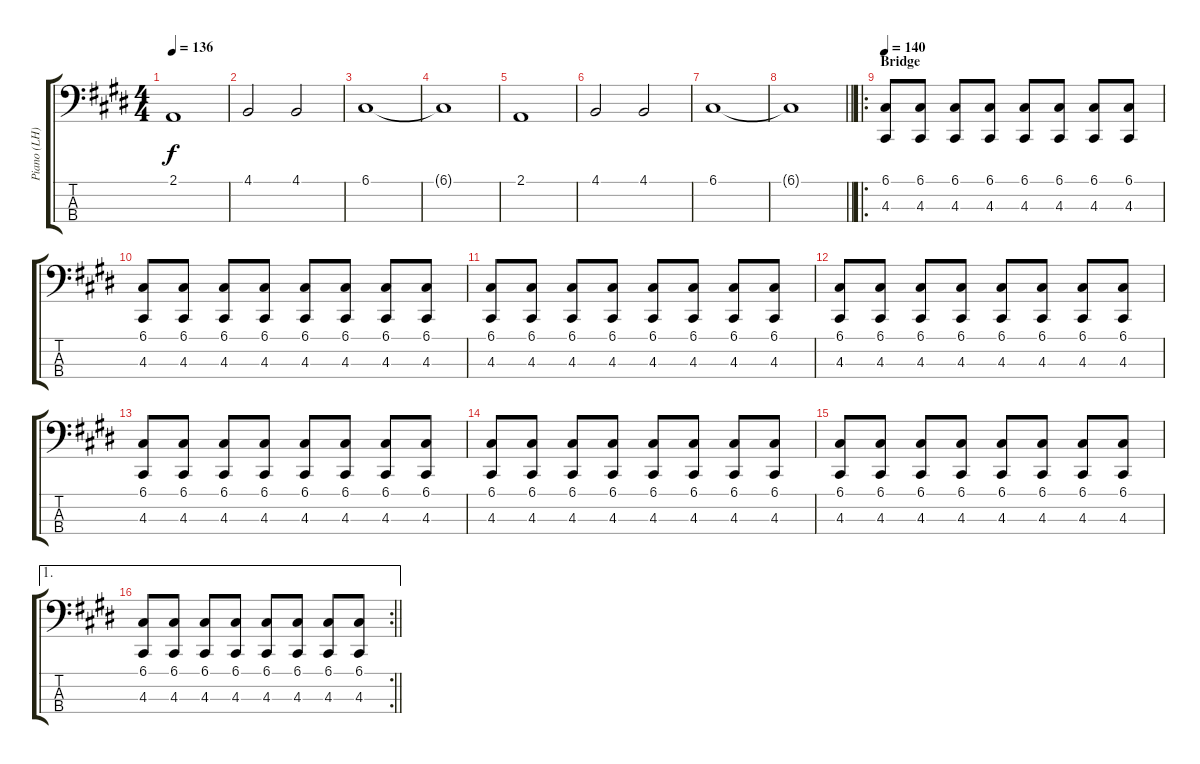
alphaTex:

\track ("Piano (LH)" "Piano (LH)") {instrument acousticgrandpiano}
\staff {score tabs}
\tuning (G2 D2 A1 E1) {hide}
\ts (4 4)
\tempo 136
\clef f4
\ks e
2.1.1{dy f} |
4.1.2 4.1.2 |
6.1.1 |
6.1{t}.1 |
2.1.1 |
4.1.2 4.1.2 |
6.1.1 |
\barLineRight lightlight
6.1{t}.1 |
\ro
\section ("" "Bridge")
\tempo 140
(6.1 4.3).8{volume 9} (6.1 4.3).8 (6.1 4.3).8 (6.1 4.3).8 (6.1 4.3).8 (6.1 4.3).8 (6.1 4.3).8 (6.1 4.3).8 |
(6.1 4.3).8 (6.1 4.3).8 (6.1 4.3).8 (6.1 4.3).8 (6.1 4.3).8 (6.1 4.3).8 (6.1 4.3).8 (6.1 4.3).8 |
(6.1 4.3).8 (6.1 4.3).8 (6.1 4.3).8 (6.1 4.3).8 (6.1 4.3).8 (6.1 4.3).8 (6.1 4.3).8 (6.1 4.3).8 |
(6.1 4.3).8 (6.1 4.3).8 (6.1 4.3).8 (6.1 4.3).8 (6.1 4.3).8 (6.1 4.3).8 (6.1 4.3).8 (6.1 4.3).8 |
(6.1 4.3).8 (6.1 4.3).8 (6.1 4.3).8 (6.1 4.3).8 (6.1 4.3).8 (6.1 4.3).8 (6.1 4.3).8 (6.1 4.3).8 |
(6.1 4.3).8 (6.1 4.3).8 (6.1 4.3).8 (6.1 4.3).8 (6.1 4.3).8 (6.1 4.3).8 (6.1 4.3).8 (6.1 4.3).8 |
(6.1 4.3).8 (6.1 4.3).8 (6.1 4.3).8 (6.1 4.3).8 (6.1 4.3).8 (6.1 4.3).8 (6.1 4.3).8 (6.1 4.3).8 |
\ae 1
\rc 2
\barLineRight lightlight
(6.1 4.3).8 (6.1 4.3).8 (6.1 4.3).8 (6.1 4.3).8 (6.1 4.3).8 (6.1 4.3).8 (6.1 4.3).8 (6.1 4.3).8
